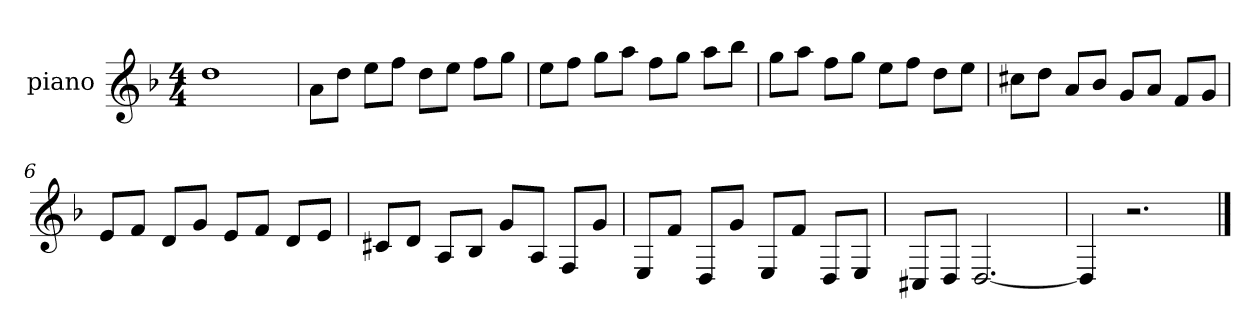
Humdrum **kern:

**kern
*part1
*staff1
*I"piano
*I'Pno
*clefG2
*k[b-]
*d:
*M4/4
*MM130
=1
1dd
=2
8a\L
8dd\J
8ee\L
8ff\J
8dd\L
8ee\J
8ff\L
8gg\J
=3
8ee\L
8ff\J
8gg\L
8aa\J
8ff\L
8gg\J
8aa\L
8bb-\J
=4
8gg\L
8aa\J
8ff\L
8gg\J
8ee\L
8ff\J
8dd\L
8ee\J
=5
8cc#X\L
8dd\J
8a/L
8b-/J
8g/L
8a/J
8f/L
8g/J
=6
8e/L
8f/J
8d/L
8g/J
8e/L
8f/J
8d/L
8e/J
=7
8c#X/L
8d/J
8A/L
8B-/J
8g/L
8A/J
8F/L
8g/J
=8
8E/L
8f/J
8D/L
8g/J
8E/L
8f/J
8D/L
8E/J
=9
8C#X/L
8D/J
[2.D
=10
4D]
2.r
==
*-
